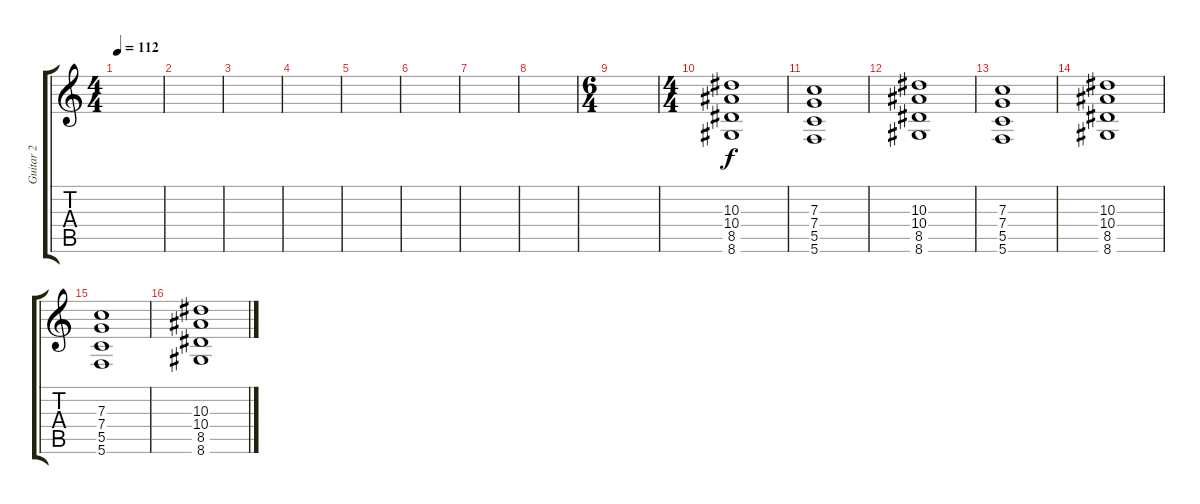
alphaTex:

\track ("Guitar 2" "Guitar 2") {instrument distortionguitar}
\staff {score tabs}
\tuning (D4 A3 F3 C3 G2 C2) {hide}
\ts (4 4)
\tempo 112
\clef g2
\ks c
|
|
|
|
|
|
|
|
\ts (6 4)
|
\ts (4 4)
(10.3 10.4 8.5 8.6).1 |
(7.3 7.4 5.5 5.6).1 |
(10.3 10.4 8.5 8.6).1 |
(7.3 7.4 5.5 5.6).1 |
(10.3 10.4 8.5 8.6).1 |
(7.3 7.4 5.5 5.6).1 |
(10.3 10.4 8.5 8.6).1
